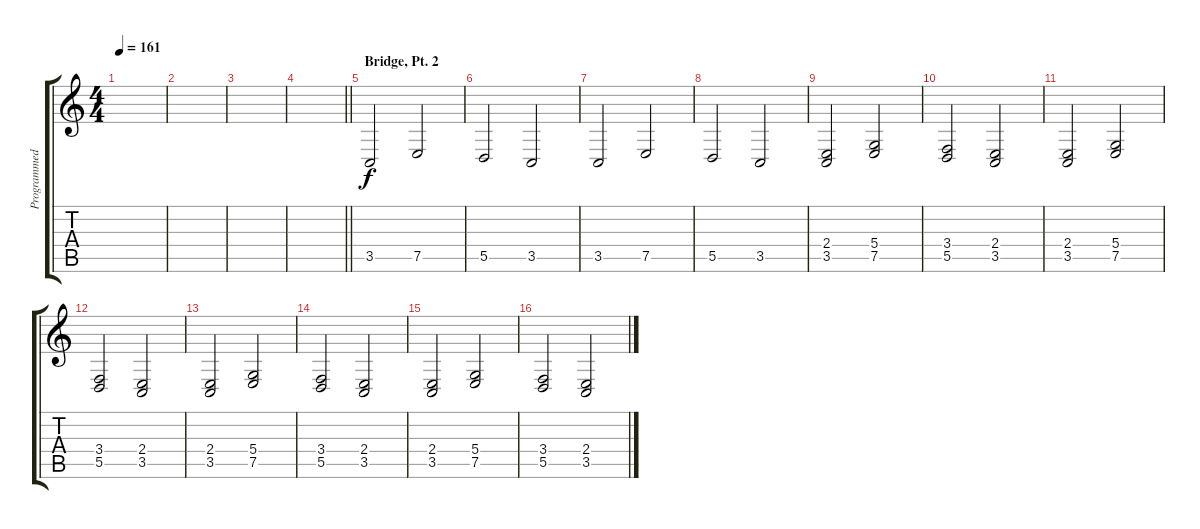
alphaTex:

\track ("Programmed Vox" "Programmed") {instrument choiraahs}
\staff {score tabs}
\tuning (E4 B3 G3 D3 A2 E2) {hide}
\ts (4 4)
\tempo 161
\clef g2
\ks c
|
|
|
\barLineRight lightlight
|
\section ("" "Bridge, Pt. 2")
3.5.2 7.5.2 |
5.5.2 3.5.2 |
3.5.2 7.5.2 |
5.5.2 3.5.2 |
(2.4 3.5).2 (5.4 7.5).2 |
(3.4 5.5).2 (2.4 3.5).2 |
(2.4 3.5).2 (5.4 7.5).2 |
(3.4 5.5).2 (2.4 3.5).2 |
(2.4 3.5).2 (5.4 7.5).2 |
(3.4 5.5).2 (2.4 3.5).2 |
(2.4 3.5).2 (5.4 7.5).2 |
(3.4 5.5).2 (2.4 3.5).2
